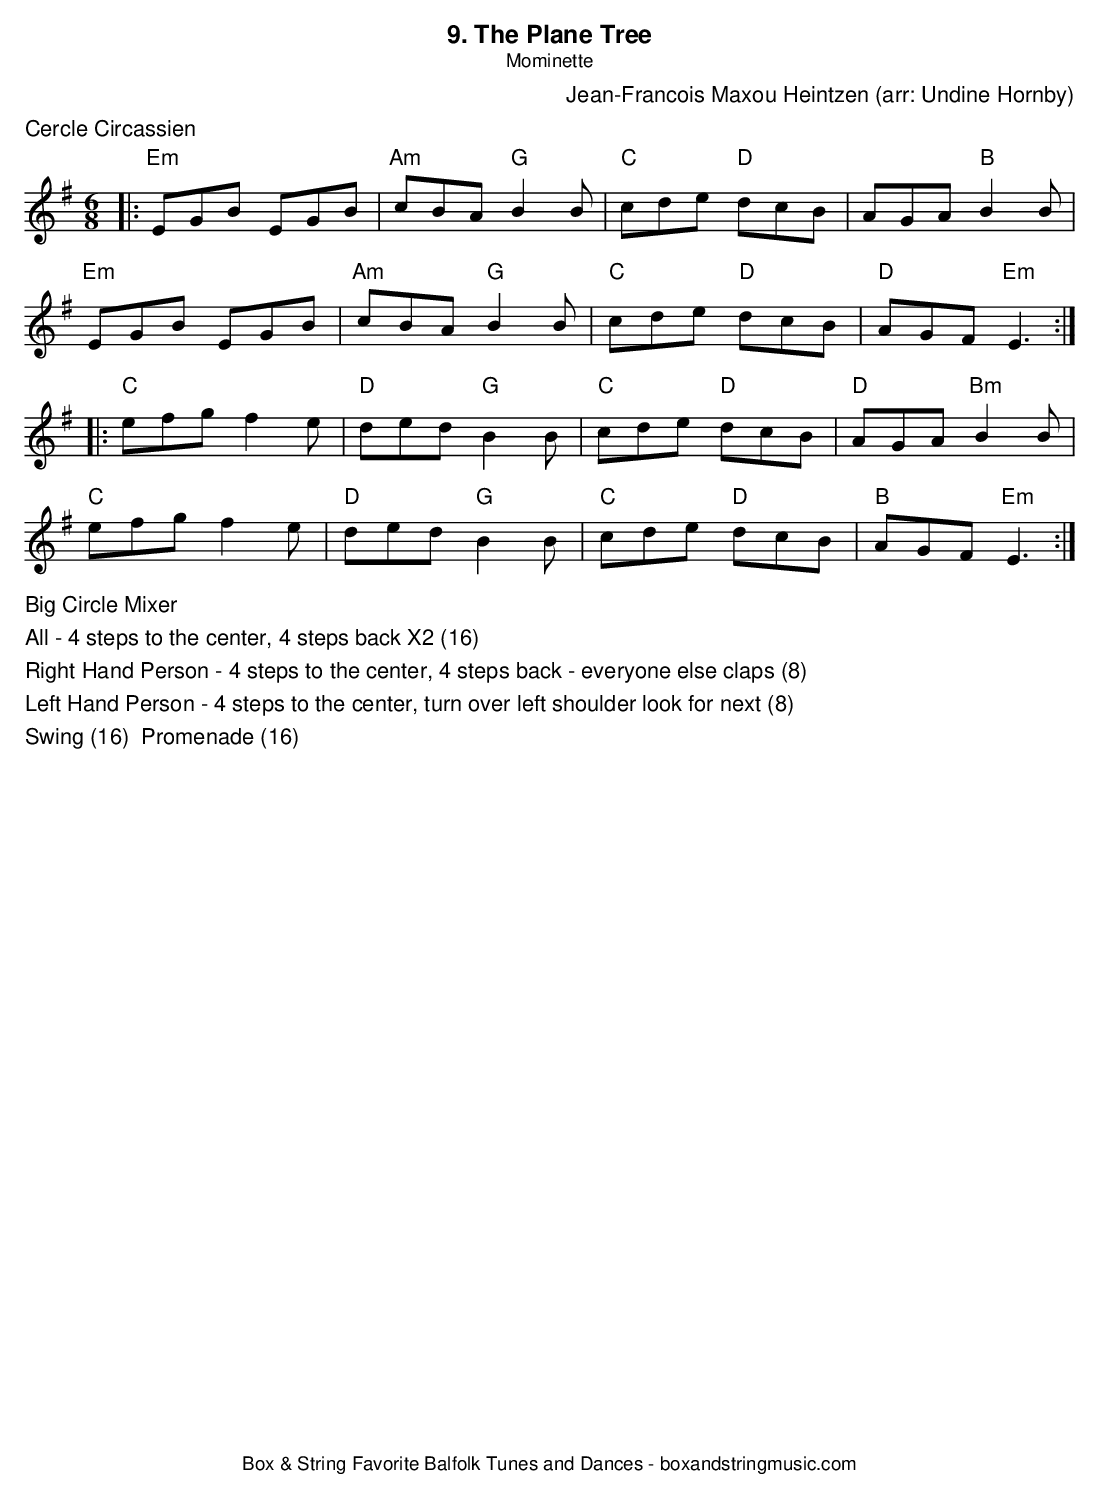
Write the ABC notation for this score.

X:1
T:9. The Plane Tree
T:Mominette
C:Jean-Francois Maxou Heintzen (arr: Undine Hornby)
M:6/8
L:1/8
K:Em
%%text Cercle Circassien
|:"Em"EGB EGB|"Am"cBA "G"B2B|"C"cde "D"dcB|AGA "B"B2B|
"Em"EGB EGB|"Am"cBA "G"B2B|"C"cde "D"dcB|"D"AGF "Em"E3:|
|:"C"efg f2e|"D"ded "G"B2B|"C"cde "D"dcB|"D"AGA "Bm"B2B|
"C"efg f2e|"D"ded "G"B2B|"C"cde "D"dcB|"B"AGF "Em"E3:|]
